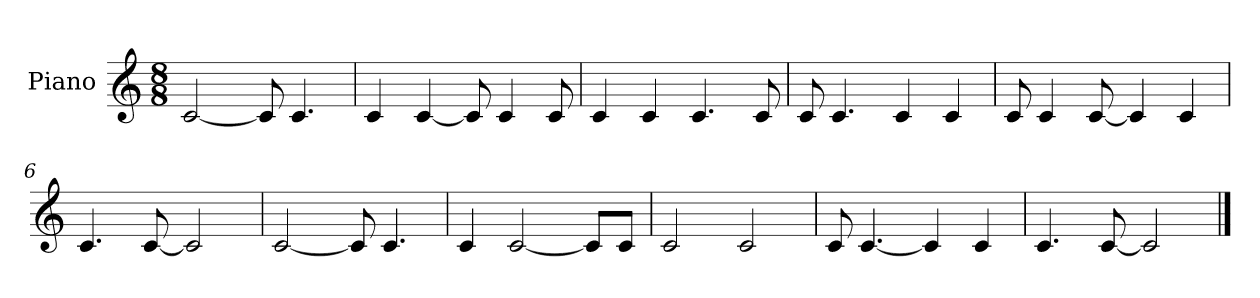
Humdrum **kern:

**kern
*part1
*staff1
*I"Piano
*I'Pno.
*clefG2
*k[]
*M8/8
*MM90
=1
[2c/
8c/]
4.c/
=2
4c/
[4c/
8c/]
4c/
8c/
=3
4c/
4c/
4.c/
8c/
=4
8c/
4.c/
4c/
4c/
=5
8c/
4c/
[8c/
4c/]
4c/
=6
4.c/
[8c/
2c/]
=7
[2c/
8c/]
4.c/
=8
4c/
[2c/
8c/L]
8c/J
=9
2c/
2c/
=10
8c/
[4.c/
4c/]
4c/
=11
4.c/
[8c/
2c/]
==
*-
